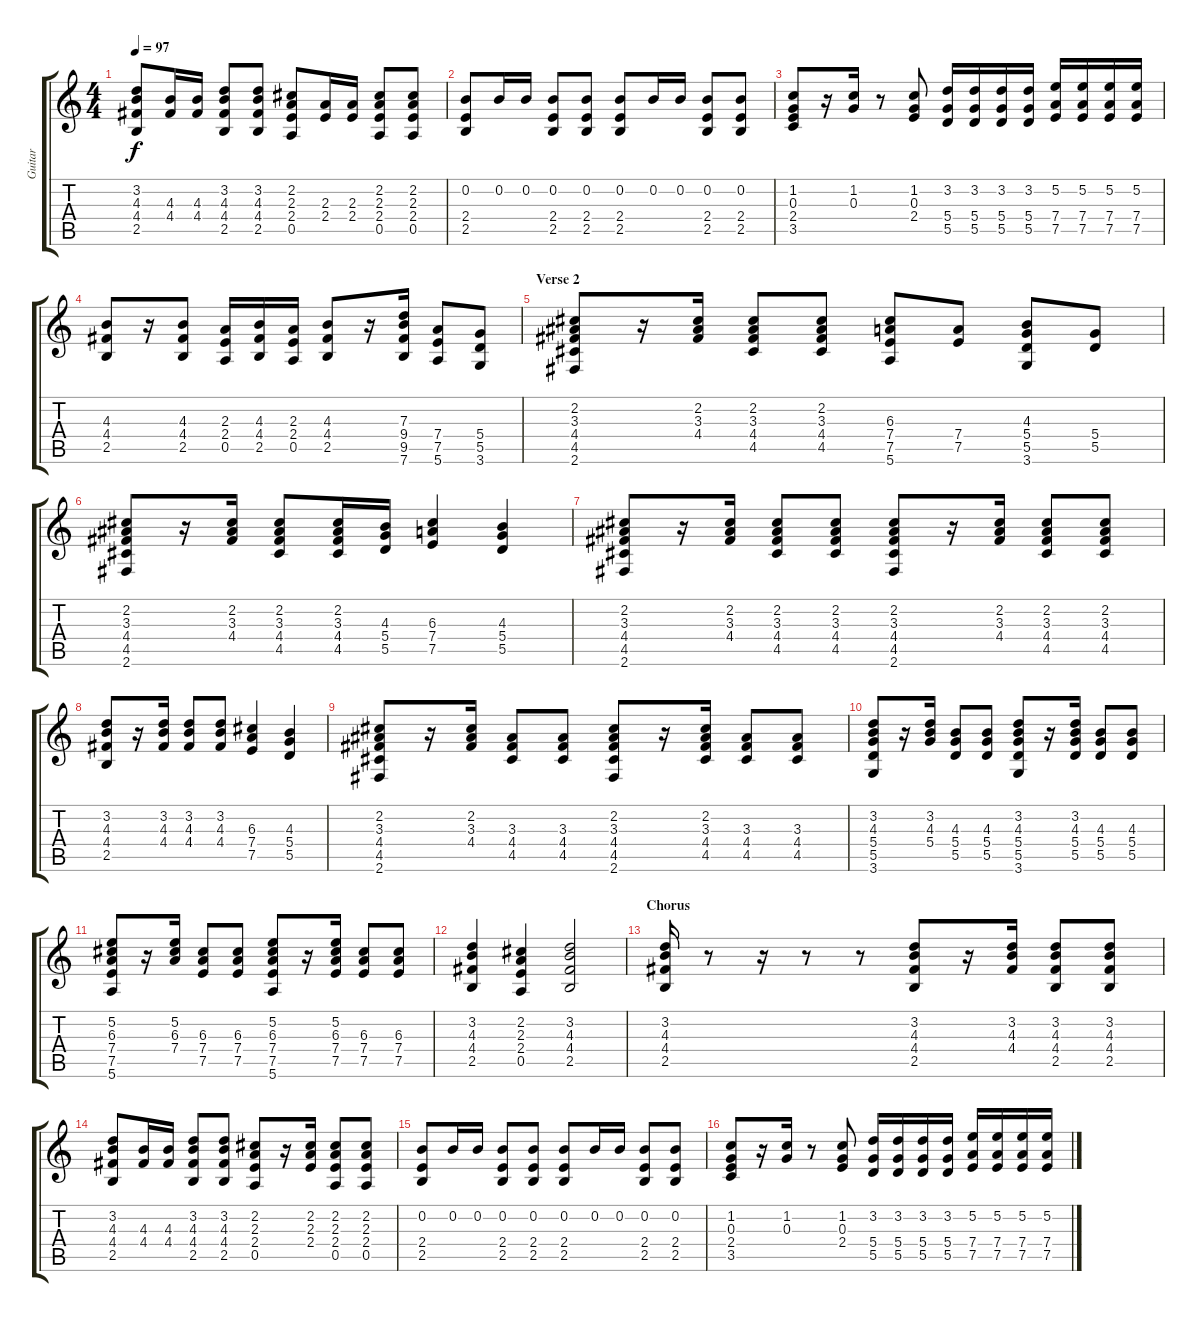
\track ("Guitar" "Guitar") {instrument acousticguitarsteel}
\staff {score tabs}
\tuning (E4 B3 G3 D3 A2 E2) {hide}
\ts (4 4)
\tempo 97
\clef g2
\ks c
(3.2 4.3 4.4 2.5).8{dy f} (4.3 4.4).16 (4.3 4.4).16 (3.2 4.3 4.4 2.5).8 (3.2 4.3 4.4 2.5).8 (2.2 2.3 2.4 0.5).8 (2.3 2.4).16 (2.3 2.4).16 (2.2 2.3 2.4 0.5).8 (2.2 2.3 2.4 0.5).8 |
(0.2 2.4 2.5).8 0.2.16 0.2.16 (0.2 2.4 2.5).8 (0.2 2.4 2.5).8 (0.2 2.4 2.5).8 0.2.16 0.2.16 (0.2 2.4 2.5).8 (0.2 2.4 2.5).8 |
(1.2 0.3 2.4 3.5).8 r.16 (1.2 0.3).16 r.8 (1.2 0.3 2.4).8 (3.2 5.4 5.5).16 (3.2 5.4 5.5).16 (3.2 5.4 5.5).16 (3.2 5.4 5.5).16 (5.2 7.4 7.5).16 (5.2 7.4 7.5).16 (5.2 7.4 7.5).16 (5.2 7.4 7.5).16 |
(4.3 4.4 2.5).8 r.16 (4.3 4.4 2.5).8 (2.3 2.4 0.5).16 (4.3 4.4 2.5).16 (2.3 2.4 0.5).16 (4.3 4.4 2.5).8 r.16 (7.3 9.4 9.5 7.6).16 (7.4 7.5 5.6).8 (5.4 5.5 3.6).8 |
\section ("" "Verse 2")
(2.2 3.3 4.4 4.5 2.6).8 r.16 (2.2 3.3 4.4).16 (2.2 3.3 4.4 4.5).8 (2.2 3.3 4.4 4.5).8 (6.3 7.4 7.5 5.6).8 (7.4 7.5).8 (4.3 5.4 5.5 3.6).8 (5.4 5.5).8 |
(2.2 3.3 4.4 4.5 2.6).8 r.16 (2.2 3.3 4.4).16 (2.2 3.3 4.4 4.5).8 (2.2 3.3 4.4 4.5).16 (4.3 5.4 5.5).16 (6.3 7.4 7.5).4 (4.3 5.4 5.5).4 |
(2.2 3.3 4.4 4.5 2.6).8 r.16 (2.2 3.3 4.4).16 (2.2 3.3 4.4 4.5).8 (2.2 3.3 4.4 4.5).8 (2.2 3.3 4.4 4.5 2.6).8 r.16 (2.2 3.3 4.4).16 (2.2 3.3 4.4 4.5).8 (2.2 3.3 4.4 4.5).8 |
(3.2 4.3 4.4 2.5).8 r.16 (3.2 4.3 4.4).16 (3.2 4.3 4.4).8 (3.2 4.3 4.4).8 (6.3 7.4 7.5).4 (4.3 5.4 5.5).4 |
(2.2 3.3 4.4 4.5 2.6).8 r.16 (2.2 3.3 4.4).16 (3.3 4.4 4.5).8 (3.3 4.4 4.5).8 (2.2 3.3 4.4 4.5 2.6).8 r.16 (2.2 3.3 4.4 4.5).16 (3.3 4.4 4.5).8 (3.3 4.4 4.5).8 |
(3.2 4.3 5.4 5.5 3.6).8 r.16 (3.2 4.3 5.4).16 (4.3 5.4 5.5).8 (4.3 5.4 5.5).8 (3.2 4.3 5.4 5.5 3.6).8 r.16 (3.2 4.3 5.4 5.5).16 (4.3 5.4 5.5).8 (4.3 5.4 5.5).8 |
(5.2 6.3 7.4 7.5 5.6).8 r.16 (5.2 6.3 7.4).16 (6.3 7.4 7.5).8 (6.3 7.4 7.5).8 (5.2 6.3 7.4 7.5 5.6).8 r.16 (5.2 6.3 7.4 7.5).16 (6.3 7.4 7.5).8 (6.3 7.4 7.5).8 |
(3.2 4.3 4.4 2.5).4 (2.2 2.3 2.4 0.5).4 (3.2 4.3 4.4 2.5).2 |
\section ("" "Chorus")
(3.2 4.3 4.4 2.5).16 r.8 r.16 r.8 r.8 (3.2 4.3 4.4 2.5).8 r.16 (3.2 4.3 4.4).16 (3.2 4.3 4.4 2.5).8 (3.2 4.3 4.4 2.5).8 |
(3.2 4.3 4.4 2.5).8 (4.3 4.4).16 (4.3 4.4).16 (3.2 4.3 4.4 2.5).8 (3.2 4.3 4.4 2.5).8 (2.2 2.3 2.4 0.5).8 r.16 (2.2 2.3 2.4).16 (2.2 2.3 2.4 0.5).8 (2.2 2.3 2.4 0.5).8 |
(0.2 2.4 2.5).8 0.2.16 0.2.16 (0.2 2.4 2.5).8 (0.2 2.4 2.5).8 (0.2 2.4 2.5).8 0.2.16 0.2.16 (0.2 2.4 2.5).8 (0.2 2.4 2.5).8 |
(1.2 0.3 2.4 3.5).8 r.16 (1.2 0.3).16 r.8 (1.2 0.3 2.4).8 (3.2 5.4 5.5).16 (3.2 5.4 5.5).16 (3.2 5.4 5.5).16 (3.2 5.4 5.5).16 (5.2 7.4 7.5).16 (5.2 7.4 7.5).16 (5.2 7.4 7.5).16 (5.2 7.4 7.5).16
